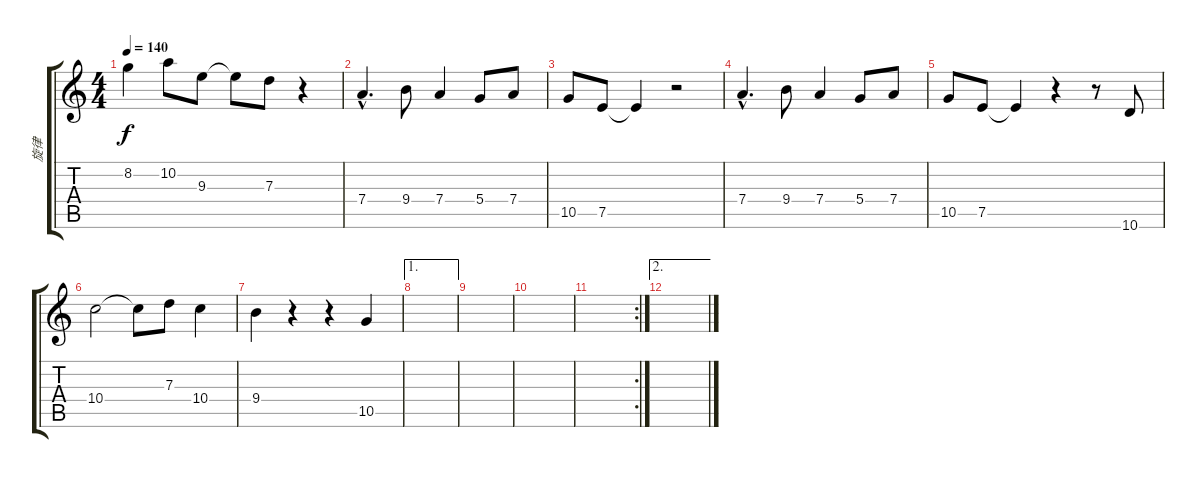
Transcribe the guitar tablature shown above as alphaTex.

\track ("旋律" "旋律") {instrument overdrivenguitar}
\staff {score tabs}
\tuning (E4 B3 G3 D3 A2 E2) {hide}
\ts (4 4)
\tempo 140
\clef g2
\ks c
8.2.4{dy f} 10.2.8 9.3.8 9.3{t}.8 7.3.8 r.4 |
7.4{hac}.4{d} 9.4.8 7.4.4 5.4.8 7.4.8 |
10.5.8 7.5.8 7.5{t}.4 r.2 |
7.4{hac}.4{d} 9.4.8 7.4.4 5.4.8 7.4.8 |
10.5.8 7.5.8 7.5{t}.4 r.4 r.8 10.6.8 |
10.4.2 10.4{t}.8 7.3.8 10.4.4 |
9.4.4 r.4 r.4 10.5.4 |
\ae 1
|
|
|
\rc 2
|
\ae 2
